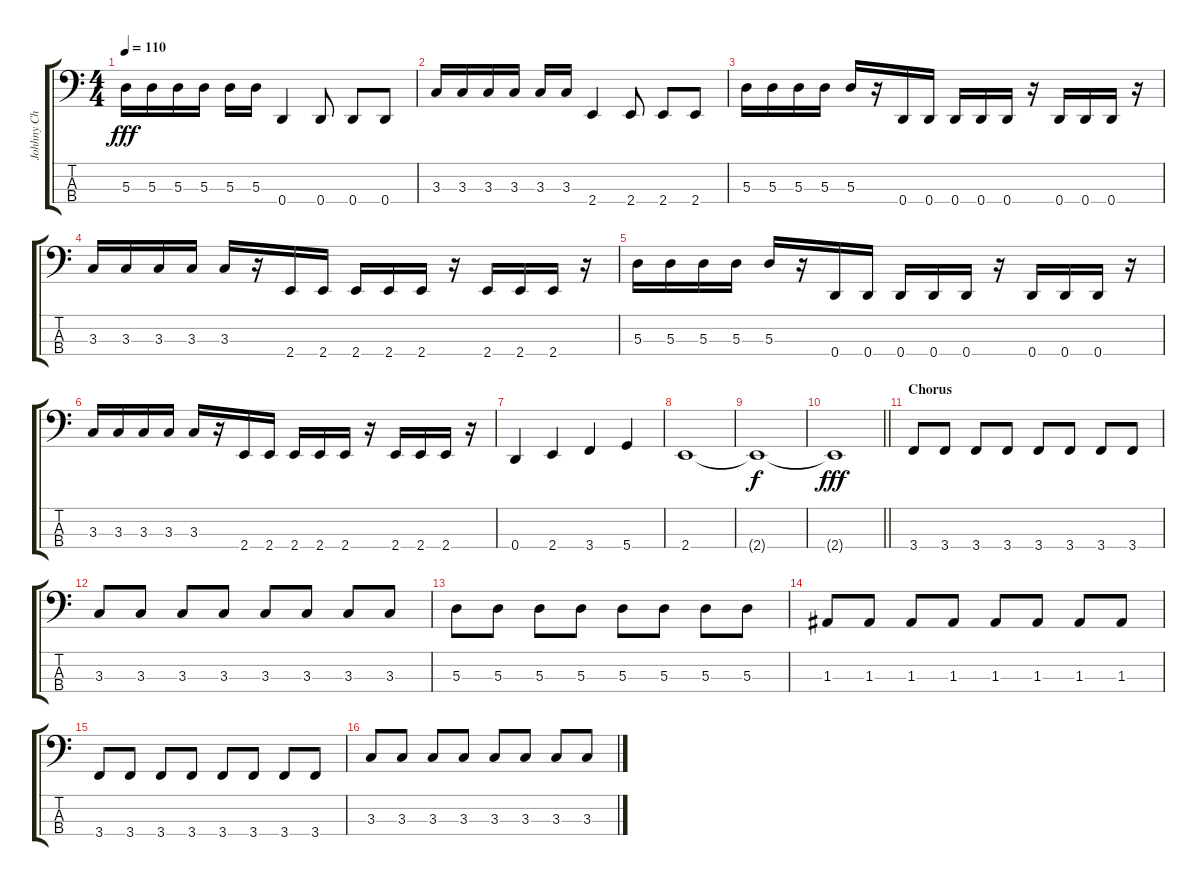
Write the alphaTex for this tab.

\track (" Johhny Christ " " Johhny Ch") {instrument electricbasspick}
\staff {score tabs}
\tuning (G2 D2 A1 D1) {hide}
\ts (4 4)
\tempo 110
\clef f4
\ks c
5.3.16{dy fff} 5.3.16 5.3.16 5.3.16 5.3.16 5.3.16 0.4.4 0.4.8 0.4.8 0.4.8 |
3.3.16 3.3.16 3.3.16 3.3.16 3.3.16 3.3.16 2.4.4 2.4.8 2.4.8 2.4.8 |
5.3.16 5.3.16 5.3.16 5.3.16 5.3.16 r.16 0.4.16 0.4.16 0.4.16 0.4.16 0.4.16 r.16 0.4.16 0.4.16 0.4.16 r.16 |
3.3.16 3.3.16 3.3.16 3.3.16 3.3.16 r.16 2.4.16 2.4.16 2.4.16 2.4.16 2.4.16 r.16 2.4.16 2.4.16 2.4.16 r.16 |
5.3.16 5.3.16 5.3.16 5.3.16 5.3.16 r.16 0.4.16 0.4.16 0.4.16 0.4.16 0.4.16 r.16 0.4.16 0.4.16 0.4.16 r.16 |
3.3.16 3.3.16 3.3.16 3.3.16 3.3.16 r.16 2.4.16 2.4.16 2.4.16 2.4.16 2.4.16 r.16 2.4.16 2.4.16 2.4.16 r.16 |
0.4.4 2.4.4 3.4.4 5.4.4 |
2.4.1 |
2.4{t}.1{dy f} |
\barLineRight lightlight
2.4{t}.1{dy fff} |
\section ("" "Chorus")
3.4.8 3.4.8 3.4.8 3.4.8 3.4.8 3.4.8 3.4.8 3.4.8 |
3.3.8 3.3.8 3.3.8 3.3.8 3.3.8 3.3.8 3.3.8 3.3.8 |
5.3.8 5.3.8 5.3.8 5.3.8 5.3.8 5.3.8 5.3.8 5.3.8 |
1.3.8 1.3.8 1.3.8 1.3.8 1.3.8 1.3.8 1.3.8 1.3.8 |
3.4.8 3.4.8 3.4.8 3.4.8 3.4.8 3.4.8 3.4.8 3.4.8 |
3.3.8 3.3.8 3.3.8 3.3.8 3.3.8 3.3.8 3.3.8 3.3.8
